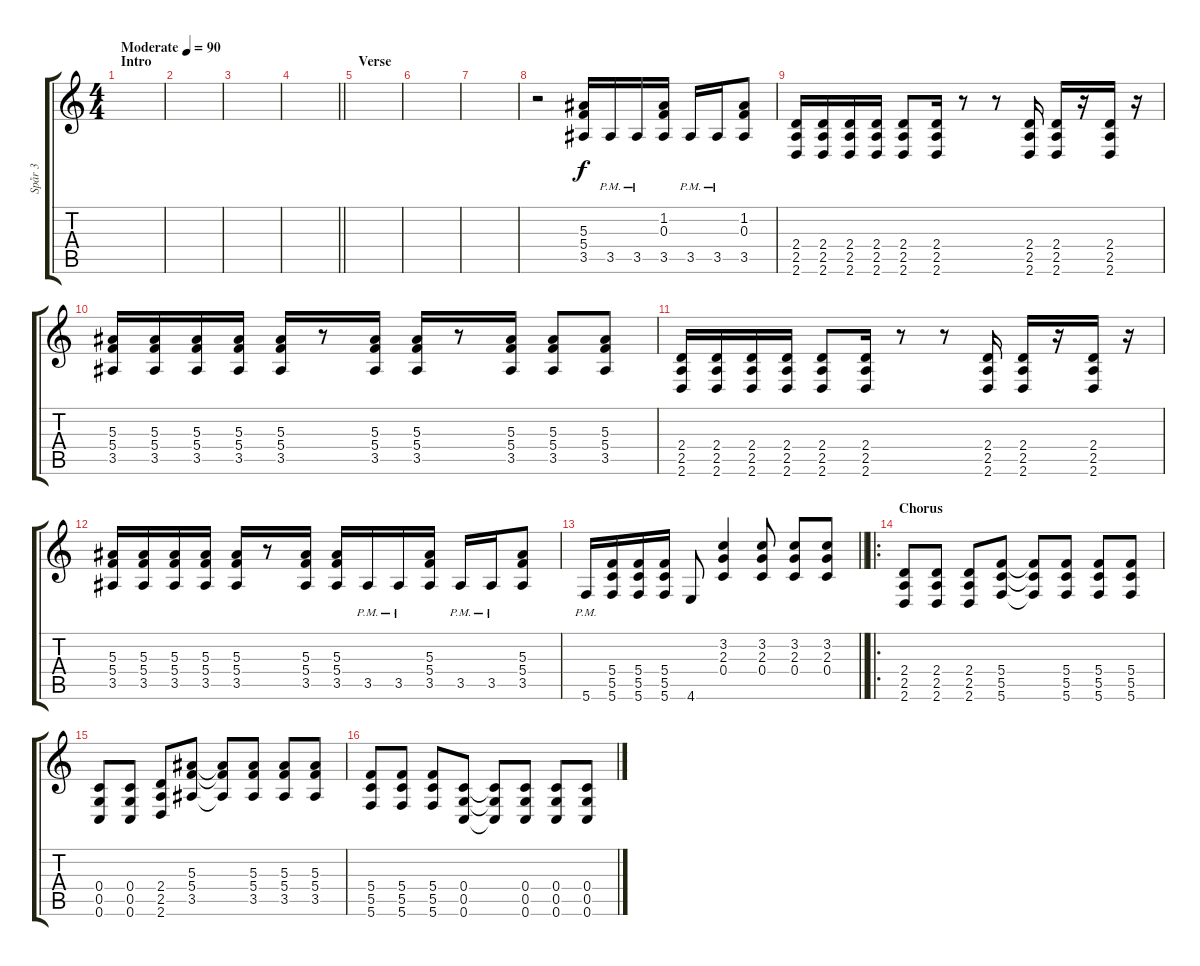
\track ("Spår 3" "Spår 3") {instrument distortionguitar}
\staff {score tabs}
\tuning (D4 A3 F3 C3 G2 C2) {hide}
\ts (4 4)
\section ("" "Intro")
\tempo (90 "Moderate")
\clef g2
\ks c
|
|
|
\barLineRight lightlight
|
\section ("" "Verse ")
|
|
|
r.2 (5.3 5.4 3.5).16 3.5{pm}.16 3.5{pm}.16 (1.2 0.3 3.5).16 3.5{pm}.16 3.5{pm}.16 (1.2 0.3 3.5).8 |
(2.4 2.5 2.6).16 (2.4 2.5 2.6).16 (2.4 2.5 2.6).16 (2.4 2.5 2.6).16 (2.4 2.5 2.6).8 (2.4 2.5 2.6).16 r.8 r.8 (2.4 2.5 2.6).16 (2.4 2.5 2.6).16 r.16 (2.4 2.5 2.6).16 r.16 |
(5.3 5.4 3.5).16 (5.3 5.4 3.5).16 (5.3 5.4 3.5).16 (5.3 5.4 3.5).16 (5.3 5.4 3.5).16 r.8 (5.3 5.4 3.5).16 (5.3 5.4 3.5).16 r.8 (5.3 5.4 3.5).16 (5.3 5.4 3.5).8 (5.3 5.4 3.5).8 |
(2.4 2.5 2.6).16 (2.4 2.5 2.6).16 (2.4 2.5 2.6).16 (2.4 2.5 2.6).16 (2.4 2.5 2.6).8 (2.4 2.5 2.6).16 r.8 r.8 (2.4 2.5 2.6).16 (2.4 2.5 2.6).16 r.16 (2.4 2.5 2.6).16 r.16 |
(5.3 5.4 3.5).16 (5.3 5.4 3.5).16 (5.3 5.4 3.5).16 (5.3 5.4 3.5).16 (5.3 5.4 3.5).16 r.8 (5.3 5.4 3.5).16 (5.3 5.4 3.5).16 3.5{pm}.16 3.5{pm}.16 (5.3 5.4 3.5).16 3.5{pm}.16 3.5{pm}.16 (5.3 5.4 3.5).8 |
\barLineRight lightlight
5.6{pm}.16 (5.4 5.5 5.6).16 (5.4 5.5 5.6).16 (5.4 5.5 5.6).16 4.6.8 (3.2 2.3 0.4).4 (3.2 2.3 0.4).8 (3.2 2.3 0.4).8 (3.2 2.3 0.4).8 |
\ro
\section ("" "Chorus")
(2.4 2.5 2.6).8 (2.4 2.5 2.6).8 (2.4 2.5 2.6).8 (5.4 5.5 5.6).8 (5.4{t} 5.5{t} 5.6{t}).8 (5.4 5.5 5.6).8 (5.4 5.5 5.6).8 (5.4 5.5 5.6).8 |
(0.4 0.5 0.6).8 (0.4 0.5 0.6).8 (2.4 2.5 2.6).8 (5.3 5.4 3.5).8 (5.3{t} 5.4{t} 3.5{t}).8 (5.3 5.4 3.5).8 (5.3 5.4 3.5).8 (5.3 5.4 3.5).8 |
(5.4 5.5 5.6).8 (5.4 5.5 5.6).8 (5.4 5.5 5.6).8 (0.4 0.5 0.6).8 (0.4{t} 0.5{t} 0.6{t}).8 (0.4 0.5 0.6).8 (0.4 0.5 0.6).8 (0.4 0.5 0.6).8
